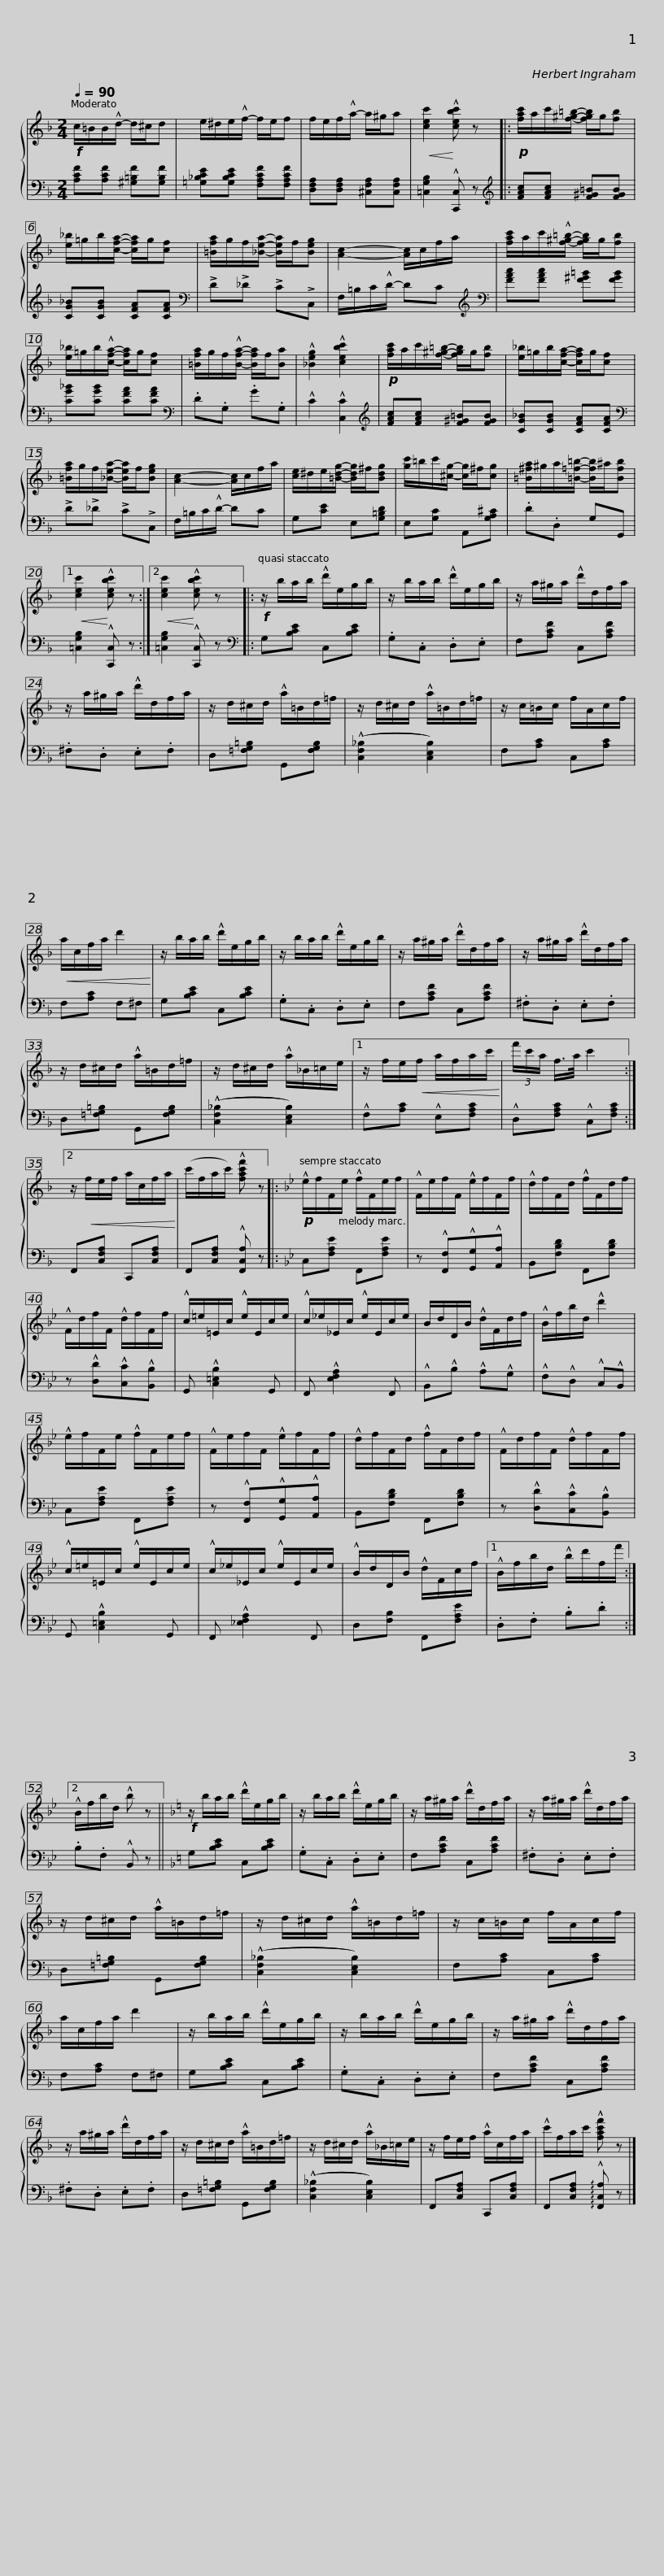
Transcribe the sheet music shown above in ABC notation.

X:1
%%score { 1 | 2 }
L:1/8
Q:1/4=90
M:2/4
I:linebreak $
K:F
V:1 treble
V:2 bass
V:1
!f! c/=B/B/!^!d/- d/^c/d | e/^d/e/!^!f/- f/e/f | f/e/f/!^!a/- a/^g/a |!<(! [cec']2!<)! !^![cebc'] z |:$!p! [fac']/a/c'/[f^g=b]/- [fgb]/g/[fb] | %5
 [e_b]/=g/b/[cfa]/- [cfa]/g/[cf] | [=Bfa]/g/f/[_Bea]/- [Bea]/f/[Beg] | [Ac]2- [Ac]/c/f/a/ |$ [fac']/a/c'/!^![f^g=b]/- [fgb]/g/[fb] | [e_b]/=g/b/!^![cfa]/- [cfa]/g/[cf] | %10
 [=Bfa]/g/f/!^![Bfa]/- [Bfa]/f/[Ba] | !^![_Beg]2 !^![cebc']2 |$!p! [fac']/a/c'/[f^g=b]/- [fgb]/g/[fb] | [e_b]/=g/b/[cfa]/- [cfa]/g/[cf] | [=Bfa]/g/f/[_Bea]/- [Bea]/f/[Beg] | %15
 [Ac]2- [Ac]/c/f/a/ |$ [ce]/^d/e/[=Bdg]/- [Bdg]/^f/[Bdg] | [gc']/=b/c'/[^cg]/- [cg]/^f/[cg] | [=B^fa]/^g/a/[=B=f=b]/- [Bfb]/^a/[Bfb] |1!<(! [cec']2!<)! !^![cebc'] z :|2 %20
!<(! [cec']2!<)! !^![cebc'] z |:$!f! z/ b/a/b/ !^!d'/e/g/b/ | z/ b/a/b/ !^!d'/e/g/b/ | z/ a/^g/a/ !^!d'/d/f/a/ | z/ a/^g/a/ !^!d'/d/f/a/ |$ %25
 z/ d/^c/d/ !^!a/=B/d/=f/ | z/ d/^c/d/ !^!a/=B/d/=f/ | z/ c/=B/c/ f/A/c/f/ |!<(! a/c/f/a/ d'2!<)! | z/ b/a/b/ !^!d'/e/g/b/ |$ %30
 z/ b/a/b/ !^!d'/e/g/b/ | z/ a/^g/a/ !^!d'/d/f/a/ | z/ a/^g/a/ !^!d'/d/f/a/ | z/ d/^c/d/ !^!a/=B/d/=f/ | z/ d/^c/d/ !^!a/_B/=c/e/ |1$ %35
 z/ f/e/!<(!f/ a/f/a/c'/!<)! | (3f'/c'/a/ f/>a/ c'2 :|2 z/!<(! f/e/f/ a/c/f/a/!<)! | (c'/f/a/c'/) !^![fac'f'] z |:$[K:Bb]!p! !^!e/f/F/e/ !^!f/F/e/f/ | %40
 !^!F/e/f/F/ !^!e/f/F/f/ | !^!d/f/F/d/ !^!f/F/d/f/ | !^!F/d/f/F/ !^!d/f/F/f/ |$ !^!c/=e/=E/c/ !^!e/E/c/e/ | !^!c/_e/_E/c/ !^!e/E/c/e/ | %45
 B/d/D/B/ !^!d/F/d/f/ | !^!B/f/b/d/ !^!d'2 |$ !^!e/f/F/e/ !^!f/F/e/f/ | !^!F/e/f/F/ !^!e/f/F/f/ | !^!d/f/F/d/ !^!f/F/d/f/ | %50
 !^!F/d/f/F/ !^!d/f/F/f/ |$ !^!c/=e/=E/c/ !^!e/E/c/e/ | !^!c/_e/_E/c/ !^!e/E/c/e/ | !^!B/d/D/B/ !^!d/F/c/f/ |1 !^!B/f/b/d/ !^!b/d'/f/f'/ :|2 %55
 !^!B/f/b/d/ !^!b z ||$[K:F]!f! z/ b/a/b/ !^!d'/e/g/b/ | z/ b/a/b/ !^!d'/e/g/b/ | z/ a/^g/a/ !^!d'/d/f/a/ | z/ a/^g/a/ !^!d'/d/f/a/ |$ %60
 z/ d/^c/d/ !^!a/=B/d/=f/ | z/ d/^c/d/ !^!a/=B/d/=f/ | z/ c/=B/c/ f/A/c/f/ | a/c/f/a/ d'2 | z/ b/a/b/ !^!d'/e/g/b/ |$ %65
 z/ b/a/b/ !^!d'/e/g/b/ | z/ a/^g/a/ !^!d'/d/f/a/ | z/ a/^g/a/ !^!d'/d/f/a/ | z/ d/^c/d/ !^!a/=B/d/=f/ | z/ d/^c/d/ !^!a/_B/=c/e/ |$ %70
 z/ f/e/f/ !^!a/c/f/a/ | !^!c'/f/a/c'/ !^![fac'f'] z |] %72
V:2
 [A,CF][A,CF] [^G,=B,F][G,B,F] | [=G,_B,CE][G,B,CE] [F,A,CF][F,A,CF] | [D,F,A,][D,F,A,] [^C,F,A,][C,F,A,] | [=C,G,B,]2 !^![C,,C,] z |:$[K:treble] [FAc][FAc] [F^G=B][FGB] | %5
 [CG_B][CGB] [CFA][CFA] |[K:bass] !>!D!>!_D !>!C!>!C, | F,/=B,/C/!^!D/- DC |$[K:treble][K:bass] [FAc][FAc] [F^G=B][FGB] | [CG_B][CGB] [CFA][CFA] | %10
[K:bass] .D.G, .G.G, | !^!C2 !^![C,C]2 |$[K:treble] [FAc][FAc] [F^G=B][FGB] | [CG_B][CGB] [CFA][CFA] |[K:bass] !>!D!>!_D !>!C!>!C, | %15
 F,/=B,/C/!^!D/- DC |$ G,[CE] E,[G,=B,D] | E,[G,C] A,,[G,A,^C] | .D.D, G,G,, |1 [=C,G,B,]2 !^![C,,C,] z :|2 %20
 [=C,G,B,]2 !^![C,,C,] z |:$[K:bass] G,[B,CE] C,[B,CE] | .G,.C, .D,.E, | F,[A,CF] C,[A,CF] | .^F,.D, .E,.F, |$ %25
 D,[=F,G,=B,] G,,[F,G,B,] | ((!^![C,F,_B,]2 [C,E,B,]2)) | F,[A,C] C,[A,C] | F,[A,C] F,^F, | G,[B,CE] C,[B,CE] |$ %30
 .G,.C, .D,.E, | F,[A,CF] C,[A,CF] | .^F,.D, .E,.F, | D,[=F,G,=B,] G,,[F,G,B,] | ((!^![C,F,_B,]2 [C,E,B,]2)) |1$ %35
 !^!F,[A,C] !^!E,[F,A,C] | !^!D,[F,A,C] !^!C,[F,A,C] :|2 F,,[C,F,A,] C,,[C,F,A,] | F,,[C,F,A,] !^![F,,C,A,] z |:$[K:Bb] C,[F,A,E] F,,[F,A,E] | %40
 z !^![F,,F,]!^![G,,G,]!^![A,,A,] | B,,[F,B,D] F,,[F,B,D] | z !^![D,D]!^![C,C]!^![B,,B,] |$ G,, !^![C,=E,B,]2 G,, | F,, !^![E,F,A,]2 F,, | %45
 !^!B,,!^!B, !^!A,!^!G, | !^!F,!^!D, !^!C,!^!B,, |$ C,[F,A,E] F,,[F,A,E] | z !^![F,,F,]!^![G,,G,]!^![A,,A,] | B,,[F,B,D] F,,[F,B,D] | %50
 z !^![D,D]!^![C,C]!^![B,,B,] |$ G,, !^![C,=E,B,]2 G,, | F,, !^![_E,F,A,]2 F,, | D,[F,B,] F,,[F,A,E] |1 .D,.F, .B,.D :|2 %55
 .B,.F, !^!B,, z ||$[K:F] G,[B,CE] C,[B,CE] | .G,.C, .D,.E, | F,[A,CF] C,[A,CF] | .^F,.D, .E,.F, |$ %60
 D,[=F,G,=B,] G,,[F,G,B,] | ((!^![C,F,_B,]2 [C,E,B,]2)) | F,[A,C] C,[A,C] | F,[A,C] F,^F, | G,[B,CE] C,[B,CE] |$ %65
 .G,.C, .D,.E, | F,[A,CF] C,[A,CF] | .^F,.D, .E,.F, | D,[=F,G,=B,] G,,[F,G,B,] | ((!^![C,F,_B,]2 [C,E,B,]2)) |$ %70
 F,,[C,F,A,] C,,[C,F,A,] | F,,[C,F,A,] !arpeggio!!^![F,,C,A,] z |] %72
